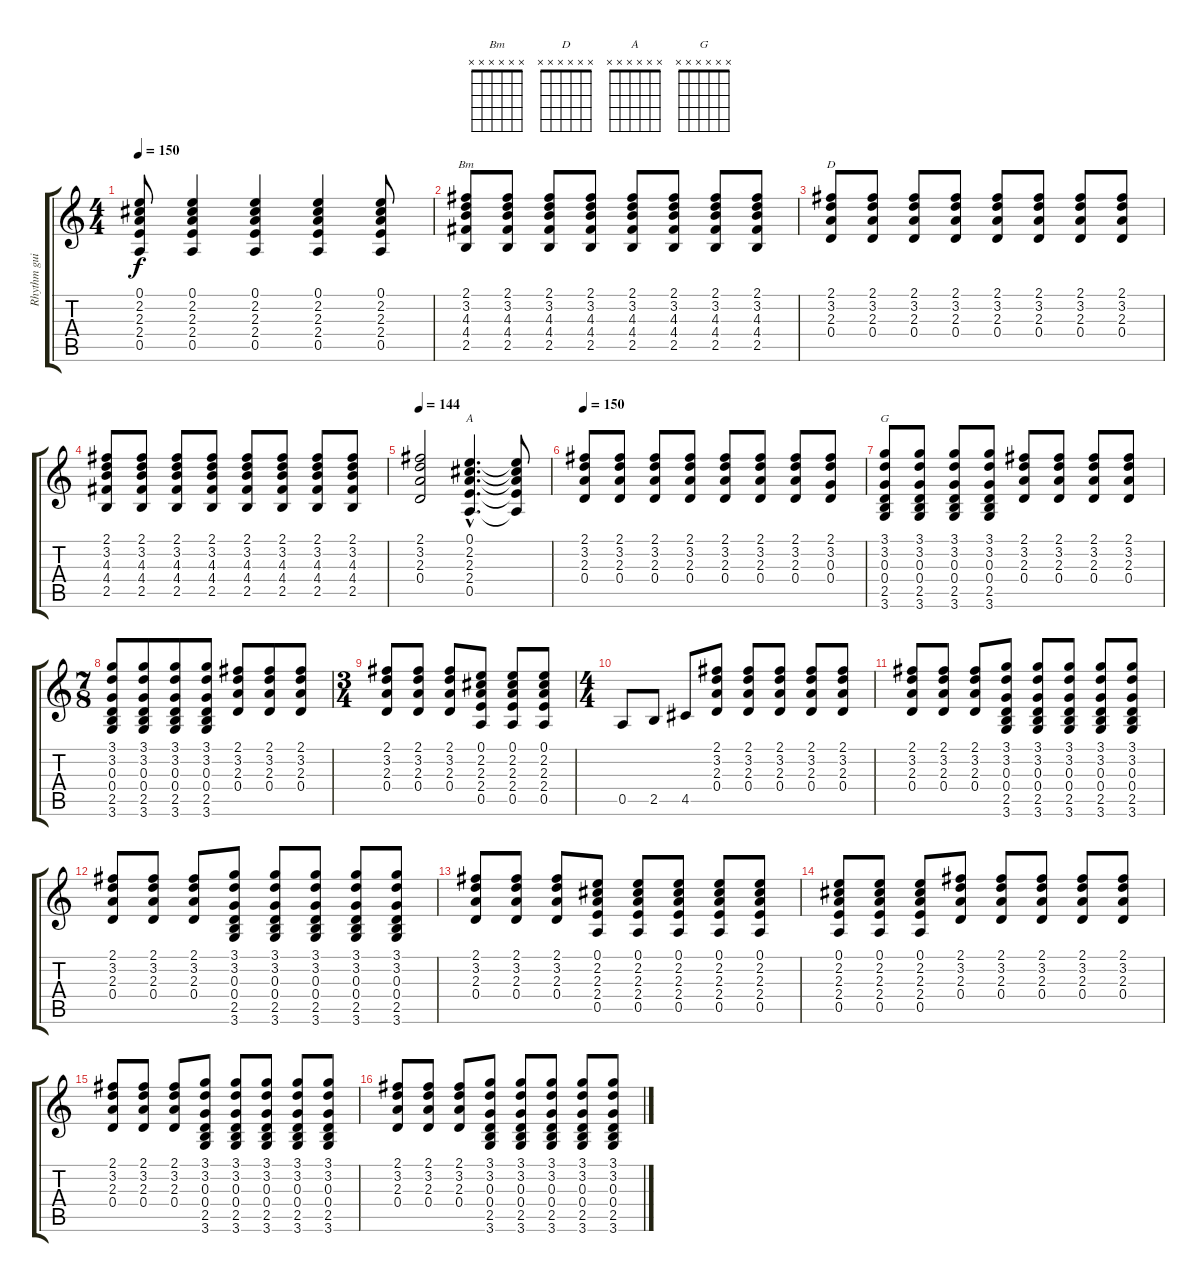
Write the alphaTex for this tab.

\track ("Rhythm guitar" "Rhythm gui") {instrument acousticguitarsteel}
\staff {score tabs}
\tuning (E4 B3 G3 D3 A2 E2) {hide}
\chord ("Bm" x x x x x x)
\chord ("D" x x x x x x)
\chord ("A" x x x x x x)
\chord ("G" x x x x x x)
\ts (4 4)
\tempo 150
\clef g2
\ks c
(0.1{t} 2.2{t} 2.3{t} 2.4{t} 0.5{t}).8{dy f} (0.1 2.2 2.3 2.4 0.5).4 (0.1 2.2 2.3 2.4 0.5).4 (0.1 2.2 2.3 2.4 0.5).4 (0.1 2.2 2.3 2.4 0.5).8 |
(2.1 3.2 4.3 4.4 2.5).8{ch "Bm"} (2.1 3.2 4.3 4.4 2.5).8 (2.1 3.2 4.3 4.4 2.5).8 (2.1 3.2 4.3 4.4 2.5).8 (2.1 3.2 4.3 4.4 2.5).8 (2.1 3.2 4.3 4.4 2.5).8 (2.1 3.2 4.3 4.4 2.5).8 (2.1 3.2 4.3 4.4 2.5).8 |
(2.1 3.2 2.3 0.4).8{ch "D"} (2.1 3.2 2.3 0.4).8 (2.1 3.2 2.3 0.4).8 (2.1 3.2 2.3 0.4).8 (2.1 3.2 2.3 0.4).8 (2.1 3.2 2.3 0.4).8 (2.1 3.2 2.3 0.4).8 (2.1 3.2 2.3 0.4).8 |
(2.1 3.2 4.3 4.4 2.5).8 (2.1 3.2 4.3 4.4 2.5).8 (2.1 3.2 4.3 4.4 2.5).8 (2.1 3.2 4.3 4.4 2.5).8 (2.1 3.2 4.3 4.4 2.5).8 (2.1 3.2 4.3 4.4 2.5).8 (2.1 3.2 4.3 4.4 2.5).8 (2.1 3.2 4.3 4.4 2.5).8 |
\tempo 144
(2.1 3.2 2.3 0.4).2 (0.1{hac} 2.2{hac} 2.3{hac} 2.4{hac} 0.5{hac}).4{d ch "A"} (0.1{t} 2.2{t} 2.3{t} 2.4{t} 0.5{t}).8 |
\tempo 150
(2.1 3.2 2.3 0.4).8 (2.1 3.2 2.3 0.4).8 (2.1 3.2 2.3 0.4).8 (2.1 3.2 2.3 0.4).8 (2.1 3.2 2.3 0.4).8 (2.1 3.2 2.3 0.4).8 (2.1 3.2 2.3 0.4).8 (2.1 3.2 0.3 0.4).8 |
(3.1 3.2 0.3 0.4 2.5 3.6).8{ch "G"} (3.1 3.2 0.3 0.4 2.5 3.6).8 (3.1 3.2 0.3 0.4 2.5 3.6).8 (3.1 3.2 0.3 0.4 2.5 3.6).8 (2.1 3.2 2.3 0.4).8 (2.1 3.2 2.3 0.4).8 (2.1 3.2 2.3 0.4).8 (2.1 3.2 2.3 0.4).8 |
\ts (7 8)
(3.1 3.2 0.3 0.4 2.5 3.6).8 (3.1 3.2 0.3 0.4 2.5 3.6).8 (3.1 3.2 0.3 0.4 2.5 3.6).8 (3.1 3.2 0.3 0.4 2.5 3.6).8 (2.1 3.2 2.3 0.4).8 (2.1 3.2 2.3 0.4).8 (2.1 3.2 2.3 0.4).8 |
\ts (3 4)
(2.1 3.2 2.3 0.4).8 (2.1 3.2 2.3 0.4).8 (2.1 3.2 2.3 0.4).8 (0.1 2.2 2.3 2.4 0.5).8 (0.1 2.2 2.3 2.4 0.5).8 (0.1 2.2 2.3 2.4 0.5).8 |
\ts (4 4)
0.5.8 2.5.8 4.5.8 (2.1 3.2 2.3 0.4).8{volume 14} (2.1 3.2 2.3 0.4).8 (2.1 3.2 2.3 0.4).8 (2.1 3.2 2.3 0.4).8 (2.1 3.2 2.3 0.4).8 |
(2.1 3.2 2.3 0.4).8 (2.1 3.2 2.3 0.4).8 (2.1 3.2 2.3 0.4).8 (3.1 3.2 0.3 0.4 2.5 3.6).8 (3.1 3.2 0.3 0.4 2.5 3.6).8 (3.1 3.2 0.3 0.4 2.5 3.6).8 (3.1 3.2 0.3 0.4 2.5 3.6).8 (3.1 3.2 0.3 0.4 2.5 3.6).8 |
(2.1 3.2 2.3 0.4).8 (2.1 3.2 2.3 0.4).8 (2.1 3.2 2.3 0.4).8 (3.1 3.2 0.3 0.4 2.5 3.6).8 (3.1 3.2 0.3 0.4 2.5 3.6).8 (3.1 3.2 0.3 0.4 2.5 3.6).8 (3.1 3.2 0.3 0.4 2.5 3.6).8 (3.1 3.2 0.3 0.4 2.5 3.6).8 |
(2.1 3.2 2.3 0.4).8 (2.1 3.2 2.3 0.4).8 (2.1 3.2 2.3 0.4).8 (0.1 2.2 2.3 2.4 0.5).8 (0.1 2.2 2.3 2.4 0.5).8 (0.1 2.2 2.3 2.4 0.5).8 (0.1 2.2 2.3 2.4 0.5).8 (0.1 2.2 2.3 2.4 0.5).8 |
(0.1 2.2 2.3 2.4 0.5).8 (0.1 2.2 2.3 2.4 0.5).8 (0.1 2.2 2.3 2.4 0.5).8 (2.1 3.2 2.3 0.4).8 (2.1 3.2 2.3 0.4).8 (2.1 3.2 2.3 0.4).8 (2.1 3.2 2.3 0.4).8 (2.1 3.2 2.3 0.4).8 |
(2.1 3.2 2.3 0.4).8 (2.1 3.2 2.3 0.4).8 (2.1 3.2 2.3 0.4).8 (3.1 3.2 0.3 0.4 2.5 3.6).8 (3.1 3.2 0.3 0.4 2.5 3.6).8 (3.1 3.2 0.3 0.4 2.5 3.6).8 (3.1 3.2 0.3 0.4 2.5 3.6).8 (3.1 3.2 0.3 0.4 2.5 3.6).8 |
(2.1 3.2 2.3 0.4).8 (2.1 3.2 2.3 0.4).8 (2.1 3.2 2.3 0.4).8 (3.1 3.2 0.3 0.4 2.5 3.6).8 (3.1 3.2 0.3 0.4 2.5 3.6).8 (3.1 3.2 0.3 0.4 2.5 3.6).8 (3.1 3.2 0.3 0.4 2.5 3.6).8 (3.1 3.2 0.3 0.4 2.5 3.6).8
